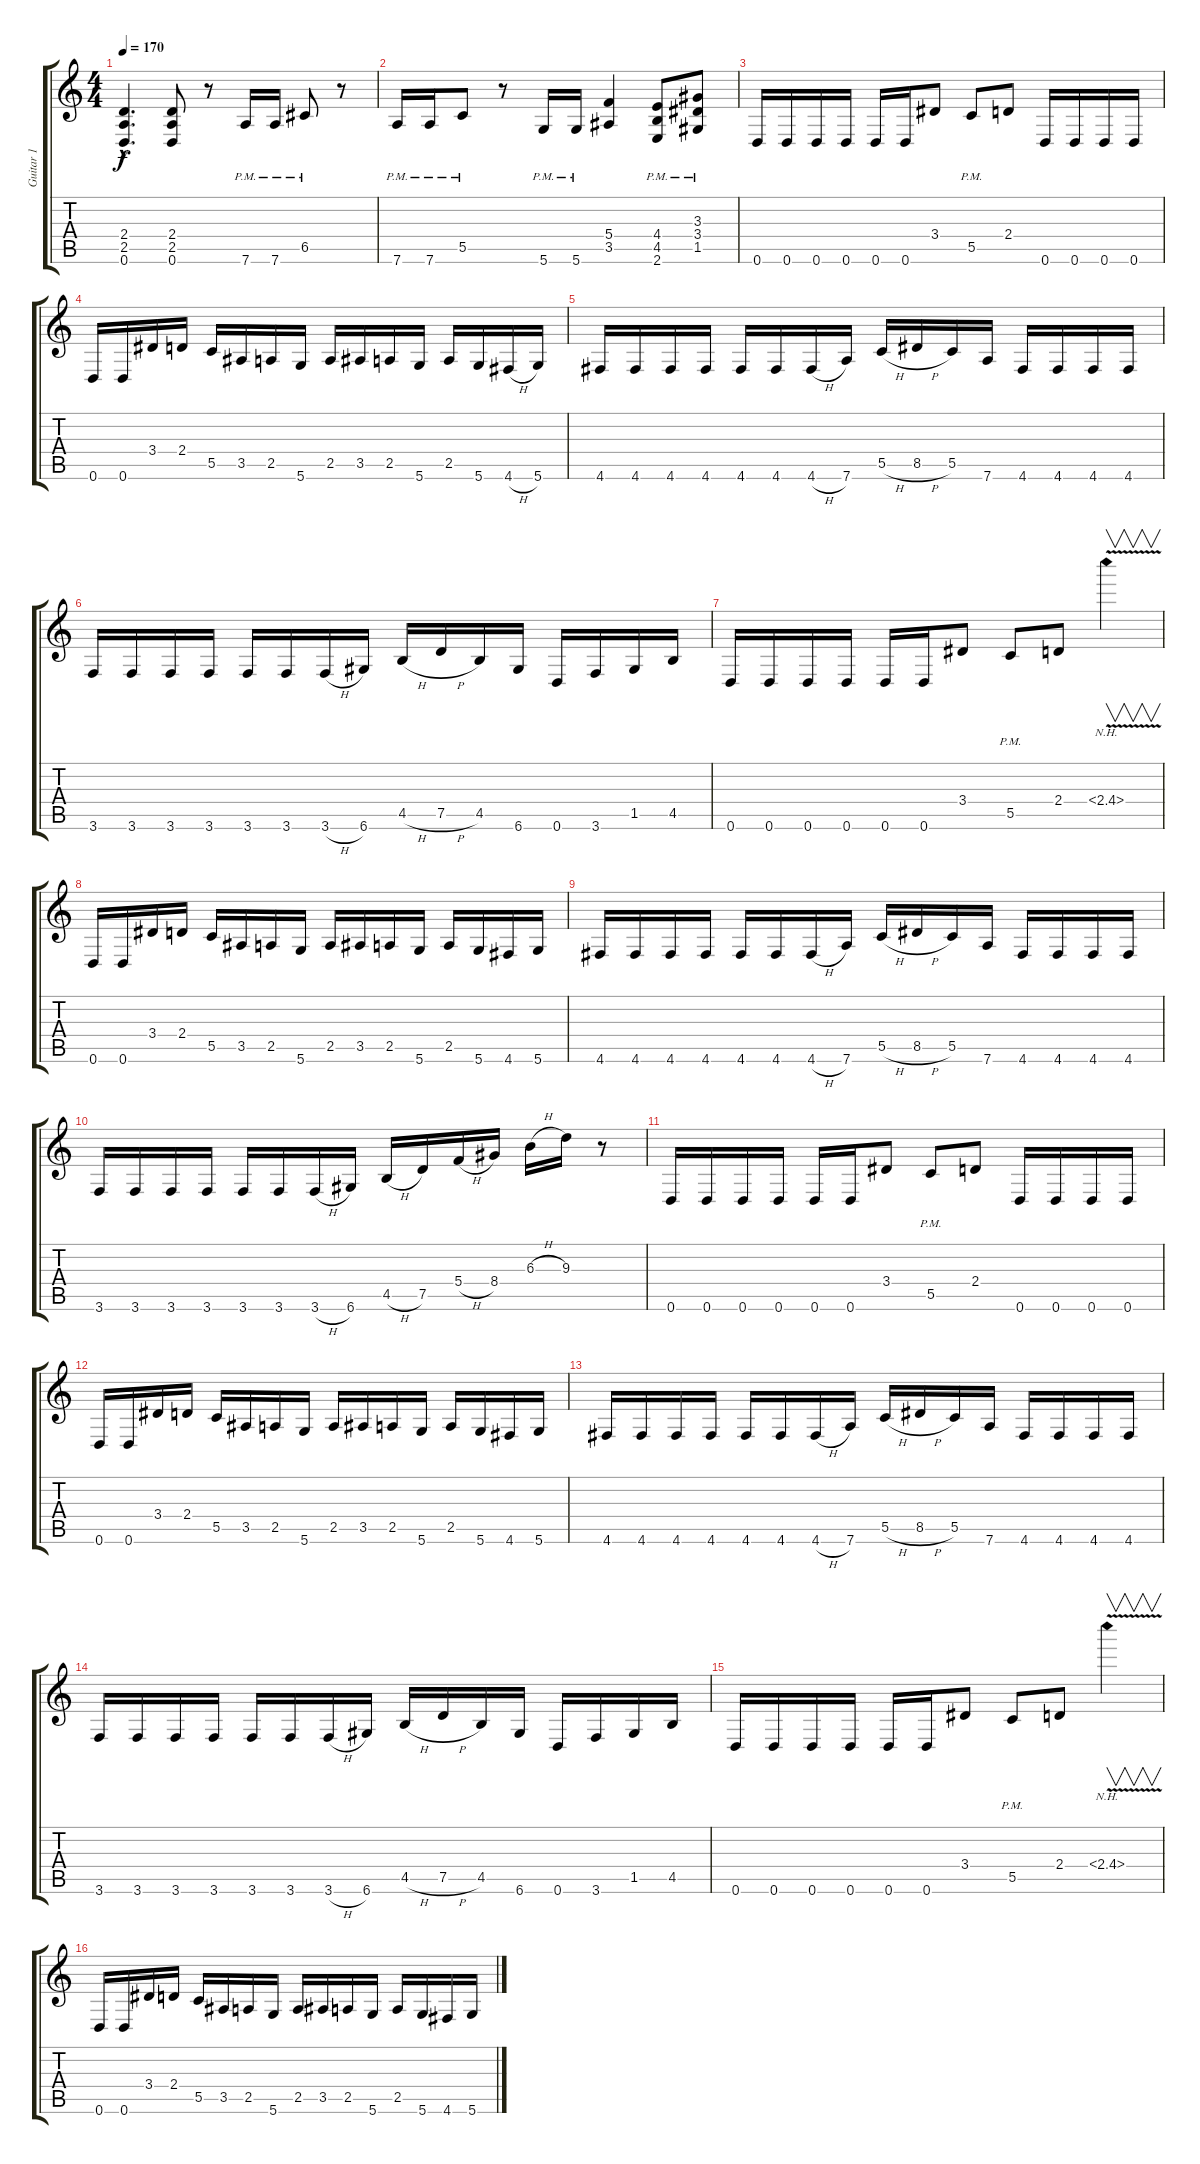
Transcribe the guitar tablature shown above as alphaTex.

\track ("Guitar 1" "Guitar 1") {instrument distortionguitar}
\staff {score tabs}
\tuning (D4 A3 F3 C3 G2 D2) {hide}
\ts (4 4)
\tempo 170
\clef g2
\ks c
(2.4{hac} 2.5{hac} 0.6{hac}).4{d dy f instrument distortionguitar} (2.4 2.5 0.6).8 r.8 7.6{pm}.16 7.6{pm}.16 6.5{pm}.8 r.8 |
7.6{pm}.16 7.6{pm}.16 5.5{pm}.8 r.8 5.6{pm}.16 5.6{pm}.16 (5.4 3.5).4 (4.4{pm} 4.5{pm} 2.6{pm}).8 (3.3{pm} 3.4{pm} 1.5{pm}).8 |
0.6.16 0.6.16 0.6.16 0.6.16 0.6.16 0.6.16 3.4.8 5.5{pm}.8 2.4.8 0.6.16 0.6.16 0.6.16 0.6.16 |
0.6.16 0.6.16 3.4.16 2.4.16 5.5.16 3.5.16 2.5.16 5.6.16 2.5.16 3.5.16 2.5.16 5.6.16 2.5.16 5.6.16 4.6{h}.16 5.6.16 |
4.6.16 4.6.16 4.6.16 4.6.16 4.6.16 4.6.16 4.6{h}.16 7.6.16 5.5{h}.16 8.5{h}.16 5.5.16 7.6.16 4.6.16 4.6.16 4.6.16 4.6.16 |
3.6.16 3.6.16 3.6.16 3.6.16 3.6.16 3.6.16 3.6{h}.16 6.6.16 4.5{h}.16 7.5{h}.16 4.5.16 6.6.16 0.6.16 3.6.16 1.5.16 4.5.16 |
0.6.16 0.6.16 0.6.16 0.6.16 0.6.16 0.6.16 3.4.8 5.5{pm}.8 2.4.8 2.4{nh v}.4{v} |
0.6.16 0.6.16 3.4.16 2.4.16 5.5.16 3.5.16 2.5.16 5.6.16 2.5.16 3.5.16 2.5.16 5.6.16 2.5.16 5.6.16 4.6.16 5.6.16 |
4.6.16 4.6.16 4.6.16 4.6.16 4.6.16 4.6.16 4.6{h}.16 7.6.16 5.5{h}.16 8.5{h}.16 5.5.16 7.6.16 4.6.16 4.6.16 4.6.16 4.6.16 |
3.6.16 3.6.16 3.6.16 3.6.16 3.6.16 3.6.16 3.6{h}.16 6.6.16 4.5{h}.16 7.5.16 5.4{h}.16 8.4.16 6.3{h}.16 9.3.16 r.8 |
0.6.16 0.6.16 0.6.16 0.6.16 0.6.16 0.6.16 3.4.8 5.5{pm}.8 2.4.8 0.6.16 0.6.16 0.6.16 0.6.16 |
0.6.16 0.6.16 3.4.16 2.4.16 5.5.16 3.5.16 2.5.16 5.6.16 2.5.16 3.5.16 2.5.16 5.6.16 2.5.16 5.6.16 4.6.16 5.6.16 |
4.6.16 4.6.16 4.6.16 4.6.16 4.6.16 4.6.16 4.6{h}.16 7.6.16 5.5{h}.16 8.5{h}.16 5.5.16 7.6.16 4.6.16 4.6.16 4.6.16 4.6.16 |
3.6.16 3.6.16 3.6.16 3.6.16 3.6.16 3.6.16 3.6{h}.16 6.6.16 4.5{h}.16 7.5{h}.16 4.5.16 6.6.16 0.6.16 3.6.16 1.5.16 4.5.16 |
0.6.16 0.6.16 0.6.16 0.6.16 0.6.16 0.6.16 3.4.8 5.5{pm}.8 2.4.8 2.4{nh v}.4{v} |
0.6.16 0.6.16 3.4.16 2.4.16 5.5.16 3.5.16 2.5.16 5.6.16 2.5.16 3.5.16 2.5.16 5.6.16 2.5.16 5.6.16 4.6.16 5.6.16
